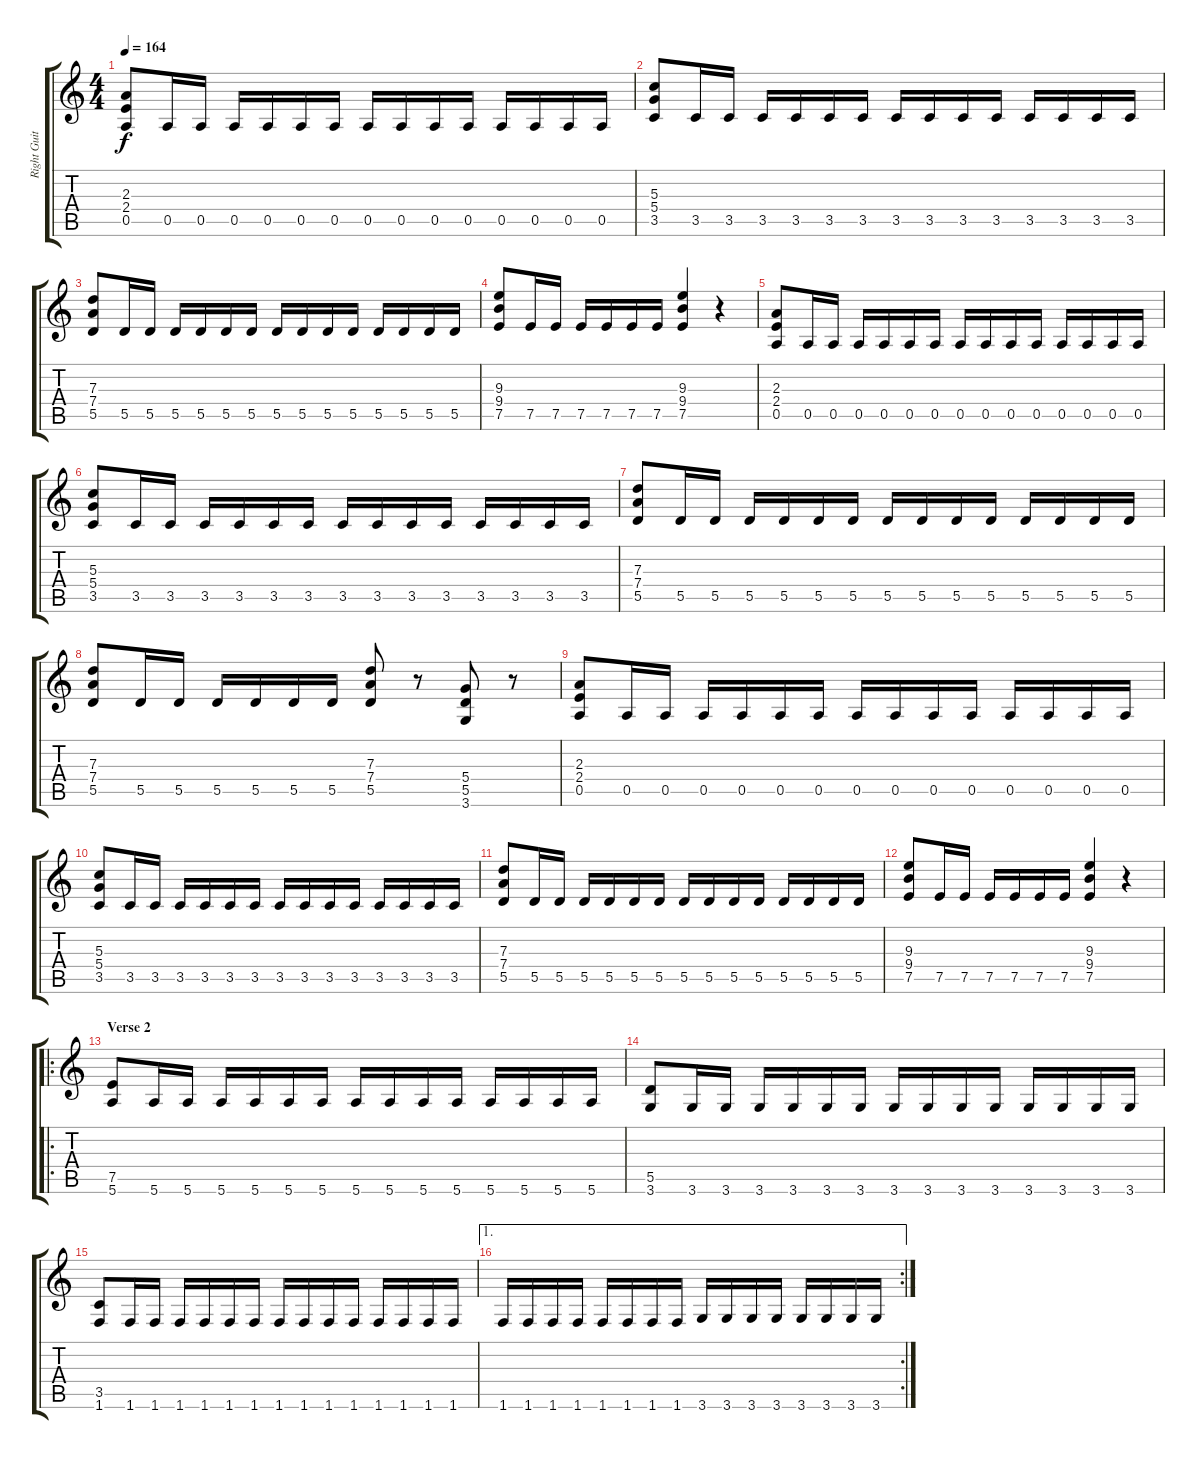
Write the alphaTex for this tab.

\track ("Right Guitar" "Right Guit") {instrument distortionguitar}
\staff {score tabs}
\tuning (E4 B3 G3 D3 A2 E2) {hide}
\ts (4 4)
\tempo 164
\clef g2
\ks c
(2.3 2.4 0.5).8{dy f} 0.5.16 0.5.16 0.5.16 0.5.16 0.5.16 0.5.16 0.5.16 0.5.16 0.5.16 0.5.16 0.5.16 0.5.16 0.5.16 0.5.16 |
(5.3 5.4 3.5).8 3.5.16 3.5.16 3.5.16 3.5.16 3.5.16 3.5.16 3.5.16 3.5.16 3.5.16 3.5.16 3.5.16 3.5.16 3.5.16 3.5.16 |
(7.3 7.4 5.5).8 5.5.16 5.5.16 5.5.16 5.5.16 5.5.16 5.5.16 5.5.16 5.5.16 5.5.16 5.5.16 5.5.16 5.5.16 5.5.16 5.5.16 |
(9.3 9.4 7.5).8 7.5.16 7.5.16 7.5.16 7.5.16 7.5.16 7.5.16 (9.3 9.4 7.5).4 r.4 |
(2.3 2.4 0.5).8 0.5.16 0.5.16 0.5.16 0.5.16 0.5.16 0.5.16 0.5.16 0.5.16 0.5.16 0.5.16 0.5.16 0.5.16 0.5.16 0.5.16 |
(5.3 5.4 3.5).8 3.5.16 3.5.16 3.5.16 3.5.16 3.5.16 3.5.16 3.5.16 3.5.16 3.5.16 3.5.16 3.5.16 3.5.16 3.5.16 3.5.16 |
(7.3 7.4 5.5).8 5.5.16 5.5.16 5.5.16 5.5.16 5.5.16 5.5.16 5.5.16 5.5.16 5.5.16 5.5.16 5.5.16 5.5.16 5.5.16 5.5.16 |
(7.3 7.4 5.5).8 5.5.16 5.5.16 5.5.16 5.5.16 5.5.16 5.5.16 (7.3 7.4 5.5).8 r.8 (5.4 5.5 3.6).8 r.8 |
(2.3 2.4 0.5).8 0.5.16 0.5.16 0.5.16 0.5.16 0.5.16 0.5.16 0.5.16 0.5.16 0.5.16 0.5.16 0.5.16 0.5.16 0.5.16 0.5.16 |
(5.3 5.4 3.5).8 3.5.16 3.5.16 3.5.16 3.5.16 3.5.16 3.5.16 3.5.16 3.5.16 3.5.16 3.5.16 3.5.16 3.5.16 3.5.16 3.5.16 |
(7.3 7.4 5.5).8 5.5.16 5.5.16 5.5.16 5.5.16 5.5.16 5.5.16 5.5.16 5.5.16 5.5.16 5.5.16 5.5.16 5.5.16 5.5.16 5.5.16 |
(9.3 9.4 7.5).8 7.5.16 7.5.16 7.5.16 7.5.16 7.5.16 7.5.16 (9.3 9.4 7.5).4 r.4 |
\ro
\section ("" "Verse 2")
(7.5 5.6).8 5.6.16 5.6.16 5.6.16 5.6.16 5.6.16 5.6.16 5.6.16 5.6.16 5.6.16 5.6.16 5.6.16 5.6.16 5.6.16 5.6.16 |
(5.5 3.6).8 3.6.16 3.6.16 3.6.16 3.6.16 3.6.16 3.6.16 3.6.16 3.6.16 3.6.16 3.6.16 3.6.16 3.6.16 3.6.16 3.6.16 |
(3.5 1.6).8 1.6.16 1.6.16 1.6.16 1.6.16 1.6.16 1.6.16 1.6.16 1.6.16 1.6.16 1.6.16 1.6.16 1.6.16 1.6.16 1.6.16 |
\ae 1
\rc 2
1.6.16 1.6.16 1.6.16 1.6.16 1.6.16 1.6.16 1.6.16 1.6.16 3.6.16 3.6.16 3.6.16 3.6.16 3.6.16 3.6.16 3.6.16 3.6.16
